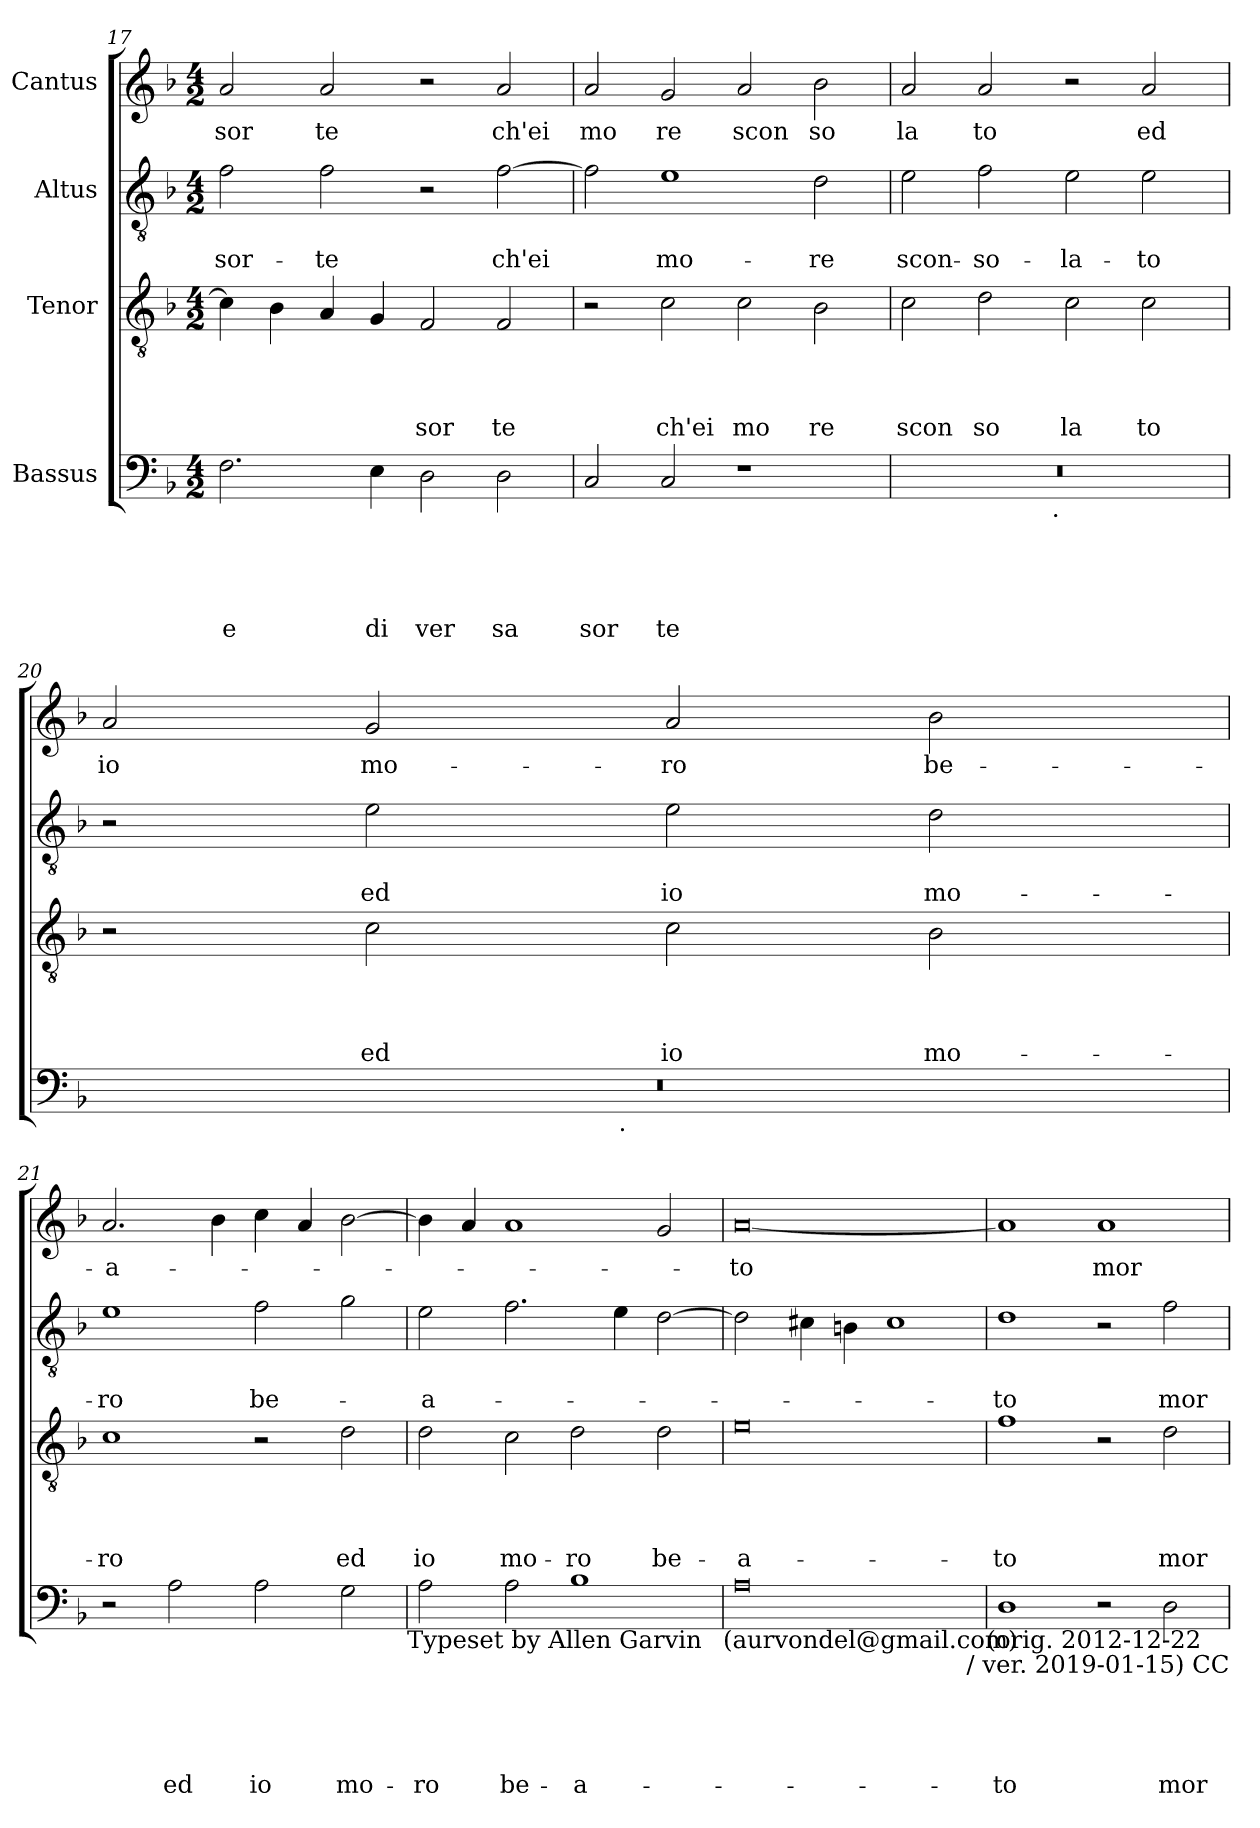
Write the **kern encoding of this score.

**kern	**text	**text	**text	**text	**text	**kern	**text	**text	**text	**text	**kern	**text	**text	**kern	**text
*part4	*part4	*part4	*part4	*part4	*part4	*part3	*part3	*part3	*part3	*part3	*part2	*part2	*part2	*part1	*part1
*staff4	*staff4	*staff4	*staff4	*staff4	*staff4	*staff3	*staff3	*staff3	*staff3	*staff3	*staff2	*staff2	*staff2	*staff1	*staff1
*I"Bassus	*	*	*	*	*	*I"Tenor	*	*	*	*	*I"Altus	*	*	*I"Cantus	*
*clefF4	*	*	*	*	*	*clefGv2	*	*	*	*	*clefGv2	*	*	*clefG2	*
*k[b-]	*	*	*	*	*	*k[b-]	*	*	*	*	*k[b-]	*	*	*k[b-]	*
*F:	*	*	*	*	*	*F:	*	*	*	*	*F:	*	*	*F:	*
*M4/2	*	*	*	*	*	*M4/2	*	*	*	*	*M4/2	*	*	*M4/2	*
=17	=17	=17	=17	=17	=17	=17	=17	=17	=17	=17	=17	=17	=17	=17	=17
!	!	!	!	!	!LO:LY:b	!	!	!	!	!	!	!	!LO:LY:b	!	!LO:LY:b
2.F\	.	.	.	.	e	4c\]	.	.	.	.	2f\	.	sor-	2a/	sor
.	.	.	.	.	.	4B-\	.	.	.	.	.	.	.	.	.
!	!	!	!	!	!	!	!	!	!	!	!	!	!LO:LY:b	!	!LO:LY:b
.	.	.	.	.	.	4A/	.	.	.	.	2f\	.	-te	2a/	te
!	!	!	!	!	!LO:LY:b	!	!	!	!	!	!	!	!	!	!
4E\	.	.	.	.	di	4G/	.	.	.	.	.	.	.	.	.
!	!	!	!	!	!LO:LY:b	!	!	!	!	!LO:LY:b	!	!	!	!	!
2D\	.	.	.	.	ver	2F/	.	.	.	sor	2r	.	.	2r	.
!	!	!	!	!	!LO:LY:b	!	!	!	!	!LO:LY:b	!	!	!LO:LY:b	!	!LO:LY:b
2D\	.	.	.	.	sa	2F/	.	.	.	te	[>2f\	.	ch'ei	2a/	ch'ei
=18	=18	=18	=18	=18	=18	=18	=18	=18	=18	=18	=18	=18	=18	=18	=18
!	!	!	!	!	!LO:LY:b	!	!	!	!	!	!	!	!	!	!LO:LY:b
2C/	.	.	.	.	sor	2r	.	.	.	.	2f\]	.	.	2a/	mo
!	!	!	!	!	!LO:LY:b	!	!	!	!	!LO:LY:b	!	!	!LO:LY:b	!	!LO:LY:b
2C/	.	.	.	.	te	2c\	.	.	.	ch'ei	1e	.	mo-	2g/	re
!	!	!	!	!	!	!	!	!	!	!LO:LY:b	!	!	!	!	!LO:LY:b
1r	.	.	.	.	.	2c\	.	.	.	mo	.	.	.	2a/	scon
!	!	!	!	!	!	!	!	!	!	!LO:LY:b	!	!	!LO:LY:b	!	!LO:LY:b
.	.	.	.	.	.	2B-\	.	.	.	re	2d\	.	-re	2b-\	so
=19	=19	=19	=19	=19	=19	=19	=19	=19	=19	=19	=19	=19	=19	=19	=19
!	!	!	!	!	!	!	!	!	!	!LO:LY:b	!	!	!LO:LY:b	!	!LO:LY:b
*^	*	*	*	*	*	*	*	*	*	*	*	*	*	*	*
0r	2ryy	.	.	.	.	.	2c\	.	.	.	scon	2e\	.	scon-	2a/	la
!	!	!	!	!	!	!	!	!	!	!	!LO:LY:b	!	!	!LO:LY:b	!	!LO:LY:b
.	4...ryy	.	.	.	.	.	2d\	.	.	.	so	2f\	.	-so-	2a/	to
!	!LO:TX:b:t=.	!	!	!	!	!	!	!	!	!	!	!	!	!	!	!
.	1ryy	.	.	.	.	.	.	.	.	.	.	.	.	.	.	.
!	!	!	!	!	!	!	!	!	!	!	!LO:LY:b	!	!	!LO:LY:b	!	!
.	.	.	.	.	.	.	2c\	.	.	.	la	2e\	.	-la-	2r	.
!	!	!	!	!	!	!	!	!	!	!	!LO:LY:b	!	!	!LO:LY:b	!	!LO:LY:b
.	.	.	.	.	.	.	2c\	.	.	.	to	2e\	.	-to	2a/	ed
.	32ryy	.	.	.	.	.	.	.	.	.	.	.	.	.	.	.
!!LO:LB:g=z
=20	=20	=20	=20	=20	=20	=20	=20	=20	=20	=20	=20	=20	=20	=20	=20	=20
!	!	!	!	!	!	!	!	!	!	!	!	!	!	!	!	!LO:LY:b
0r	2ryy	.	.	.	.	.	2r	.	.	.	.	2r	.	.	2a/	io
!	!	!	!	!	!	!	!	!	!	!	!LO:LY:b	!	!	!LO:LY:b	!	!LO:LY:b
.	4...ryy	.	.	.	.	.	2c\	.	.	.	ed	2e\	.	ed	2g/	mo-
!	!LO:TX:b:t=.	!	!	!	!	!	!	!	!	!	!	!	!	!	!	!
.	1ryy	.	.	.	.	.	.	.	.	.	.	.	.	.	.	.
!	!	!	!	!	!	!	!	!	!	!	!LO:LY:b	!	!	!LO:LY:b	!	!LO:LY:b
.	.	.	.	.	.	.	2c\	.	.	.	io	2e\	.	io	2a/	-ro
!	!	!	!	!	!	!	!	!	!	!	!LO:LY:b	!	!	!LO:LY:b	!	!LO:LY:b
.	.	.	.	.	.	.	2B-\	.	.	.	mo-	2d\	.	mo-	2b-\	be-
.	32ryy	.	.	.	.	.	.	.	.	.	.	.	.	.	.	.
=21	=21	=21	=21	=21	=21	=21	=21	=21	=21	=21	=21	=21	=21	=21	=21	=21
!	!	!	!	!	!	!	!	!	!	!	!LO:LY:b	!	!	!LO:LY:b	!	!LO:LY:b
*v	*v	*	*	*	*	*	*	*	*	*	*	*	*	*	*	*
2r	.	.	.	.	.	1c	.	.	.	-ro	1e	.	-ro	2.a/	-a-
!	!	!	!	!	!LO:LY:b	!	!	!	!	!	!	!	!	!	!
2A\	.	.	.	.	ed	.	.	.	.	.	.	.	.	.	.
.	.	.	.	.	.	.	.	.	.	.	.	.	.	4b-\	.
!	!	!	!	!	!LO:LY:b	!	!	!	!	!	!	!	!LO:LY:b	!	!
2A\	.	.	.	.	io	2r	.	.	.	.	2f\	.	be-	4cc\	.
.	.	.	.	.	.	.	.	.	.	.	.	.	.	4a/	.
!	!	!	!	!	!LO:LY:b	!	!	!	!	!LO:LY:b	!	!	!	!	!
2G\	.	.	.	.	mo-	2d\	.	.	.	ed	2g\	.	.	[>2b-\	.
!LO:TX:b:t=Typeset by Allen Garvin	!	!	!	!	!	!	!	!	!	!	!	!	!	!	!
=22	=22	=22	=22	=22	=22	=22	=22	=22	=22	=22	=22	=22	=22	=22	=22
!	!	!	!	!	!LO:LY:b	!	!	!	!	!LO:LY:b	!	!	!LO:LY:b	!	!
2A\	.	.	.	.	-ro	2d\	.	.	.	io	2e\	.	-a-	4b-\]	.
.	.	.	.	.	.	.	.	.	.	.	.	.	.	4a/	.
!	!	!	!	!	!LO:LY:b	!	!	!	!	!LO:LY:b	!	!	!	!	!
2A\	.	.	.	.	be-	2c\	.	.	.	mo-	2.f\	.	.	1a	.
!	!	!	!	!	!LO:LY:b:rj	!	!	!	!	!LO:LY:b	!	!	!	!	!
1B-	.	.	.	.	-a-	2d\	.	.	.	-ro	.	.	.	.	.
.	.	.	.	.	.	.	.	.	.	.	4e\	.	.	.	.
!	!	!	!	!	!	!	!	!	!	!LO:LY:b	!	!	!	!	!
.	.	.	.	.	.	2d\	.	.	.	be-	[>2d\	.	.	2g/	.
!LO:TX:b:t=(aurvondel@gmail.com)	!	!	!	!	!	!	!	!	!	!	!	!	!	!	!
=23	=23	=23	=23	=23	=23	=23	=23	=23	=23	=23	=23	=23	=23	=23	=23
!	!	!	!	!	!	!	!	!	!	!LO:LY:b	!	!	!	!	!LO:LY:b
0A	.	.	.	.	.	0e	.	.	.	-a-	2d\]	.	.	[<0a	-to
.	.	.	.	.	.	.	.	.	.	.	4c#\	.	.	.	.
.	.	.	.	.	.	.	.	.	.	.	4B\	.	.	.	.
.	.	.	.	.	.	.	.	.	.	.	1c#	.	.	.	.
!LO:TX:b:t=(orig. 2012-12-22	!	!	!	!	!	!	!	!	!	!	!	!	!	!	!
=24	=24	=24	=24	=24	=24	=24	=24	=24	=24	=24	=24	=24	=24	=24	=24
!	!	!	!	!	!LO:LY:b	!	!	!	!	!LO:LY:b	!	!	!LO:LY:b	!	!
1D	.	.	.	.	-to	1f	.	.	.	-to	1d	.	-to	1a]	.
!	!	!	!	!	!	!	!	!	!	!	!	!	!	!	!LO:LY:b
2r	.	.	.	.	.	2r	.	.	.	.	2r	.	.	1a	mor-
!	!	!	!	!	!LO:LY:b	!	!	!	!	!LO:LY:b	!	!	!LO:LY:b	!	!
2D\	.	.	.	.	mor-	2d\	.	.	.	mor-	2f\	.	mor-	.	.
!LO:TX:b:t=/ ver. 2019-01-15) CC	!	!	!	!	!	!	!	!	!	!	!	!	!	!	!
=	=	=	=	=	=	=	=	=	=	=	=	=	=	=	=
*-	*-	*-	*-	*-	*-	*-	*-	*-	*-	*-	*-	*-	*-	*-	*-
